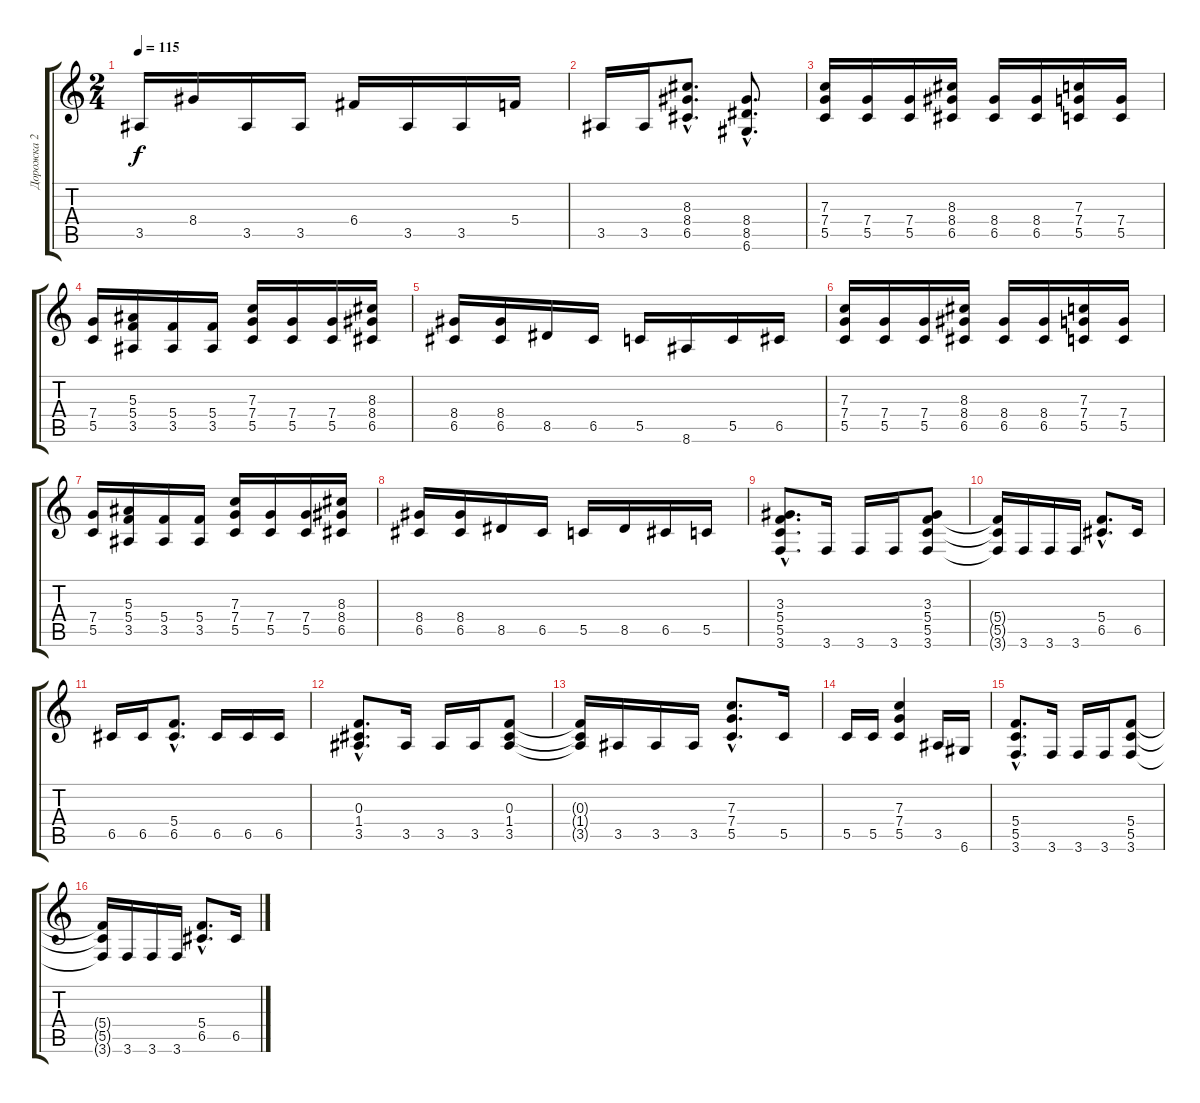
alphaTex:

\track ("Дорожка 2" "Дорожка 2") {instrument distortionguitar}
\staff {score tabs}
\tuning (D4 A3 F3 C3 G2 D2) {hide}
\ts (2 4)
\tempo 115
\clef g2
\ks c
3.5.16{dy f} 8.4.16 3.5.16 3.5.16 6.4.16 3.5.16 3.5.16 5.4.16 |
3.5.16 3.5.16 (8.3{hac} 8.4{hac} 6.5{hac}).8{d} (8.4{hac} 8.5{hac} 6.6{hac}).8{d} |
(7.3 7.4 5.5).16 (7.4 5.5).16 (7.4 5.5).16 (8.3 8.4 6.5).16 (8.4 6.5).16 (8.4 6.5).16 (7.3 7.4 5.5).16 (7.4 5.5).16 |
(7.4 5.5).16 (5.3 5.4 3.5).16 (5.4 3.5).16 (5.4 3.5).16 (7.3 7.4 5.5).16 (7.4 5.5).16 (7.4 5.5).16 (8.3 8.4 6.5).16 |
(8.4 6.5).16 (8.4 6.5).16 8.5.16 6.5.16 5.5.16 8.6.16 5.5.16 6.5.16 |
(7.3 7.4 5.5).16 (7.4 5.5).16 (7.4 5.5).16 (8.3 8.4 6.5).16 (8.4 6.5).16 (8.4 6.5).16 (7.3 7.4 5.5).16 (7.4 5.5).16 |
(7.4 5.5).16 (5.3 5.4 3.5).16 (5.4 3.5).16 (5.4 3.5).16 (7.3 7.4 5.5).16 (7.4 5.5).16 (7.4 5.5).16 (8.3 8.4 6.5).16 |
(8.4 6.5).16 (8.4 6.5).16 8.5.16 6.5.16 5.5.16 8.5.16 6.5.16 5.5.16 |
(3.3{hac} 5.4{hac} 5.5{hac} 3.6{hac}).8{d} 3.6.16 3.6.16 3.6.16 (3.3 5.4 5.5 3.6).8 |
(5.4{t} 5.5{t} 3.6{t}).16 3.6.16 3.6.16 3.6.16 (5.4{hac} 6.5{hac}).8{d} 6.5.16 |
6.5.16 6.5.16 (5.4{hac} 6.5{hac}).8{d} 6.5.16 6.5.16 6.5.16 |
(0.3{hac} 1.4{hac} 3.5{hac}).8{d} 3.5.16 3.5.16 3.5.16 (0.3 1.4 3.5).8 |
(0.3{t} 1.4{t} 3.5{t}).16 3.5.16 3.5.16 3.5.16 (7.3{hac} 7.4{hac} 5.5{hac}).8{d} 5.5.16 |
5.5.16 5.5.16 (7.3 7.4 5.5).4 3.5.16 6.6.16 |
(5.4{hac} 5.5{hac} 3.6{hac}).8{d} 3.6.16 3.6.16 3.6.16 (5.4 5.5 3.6).8 |
(5.4{t} 5.5{t} 3.6{t}).16 3.6.16 3.6.16 3.6.16 (5.4{hac} 6.5{hac}).8{d} 6.5.16
